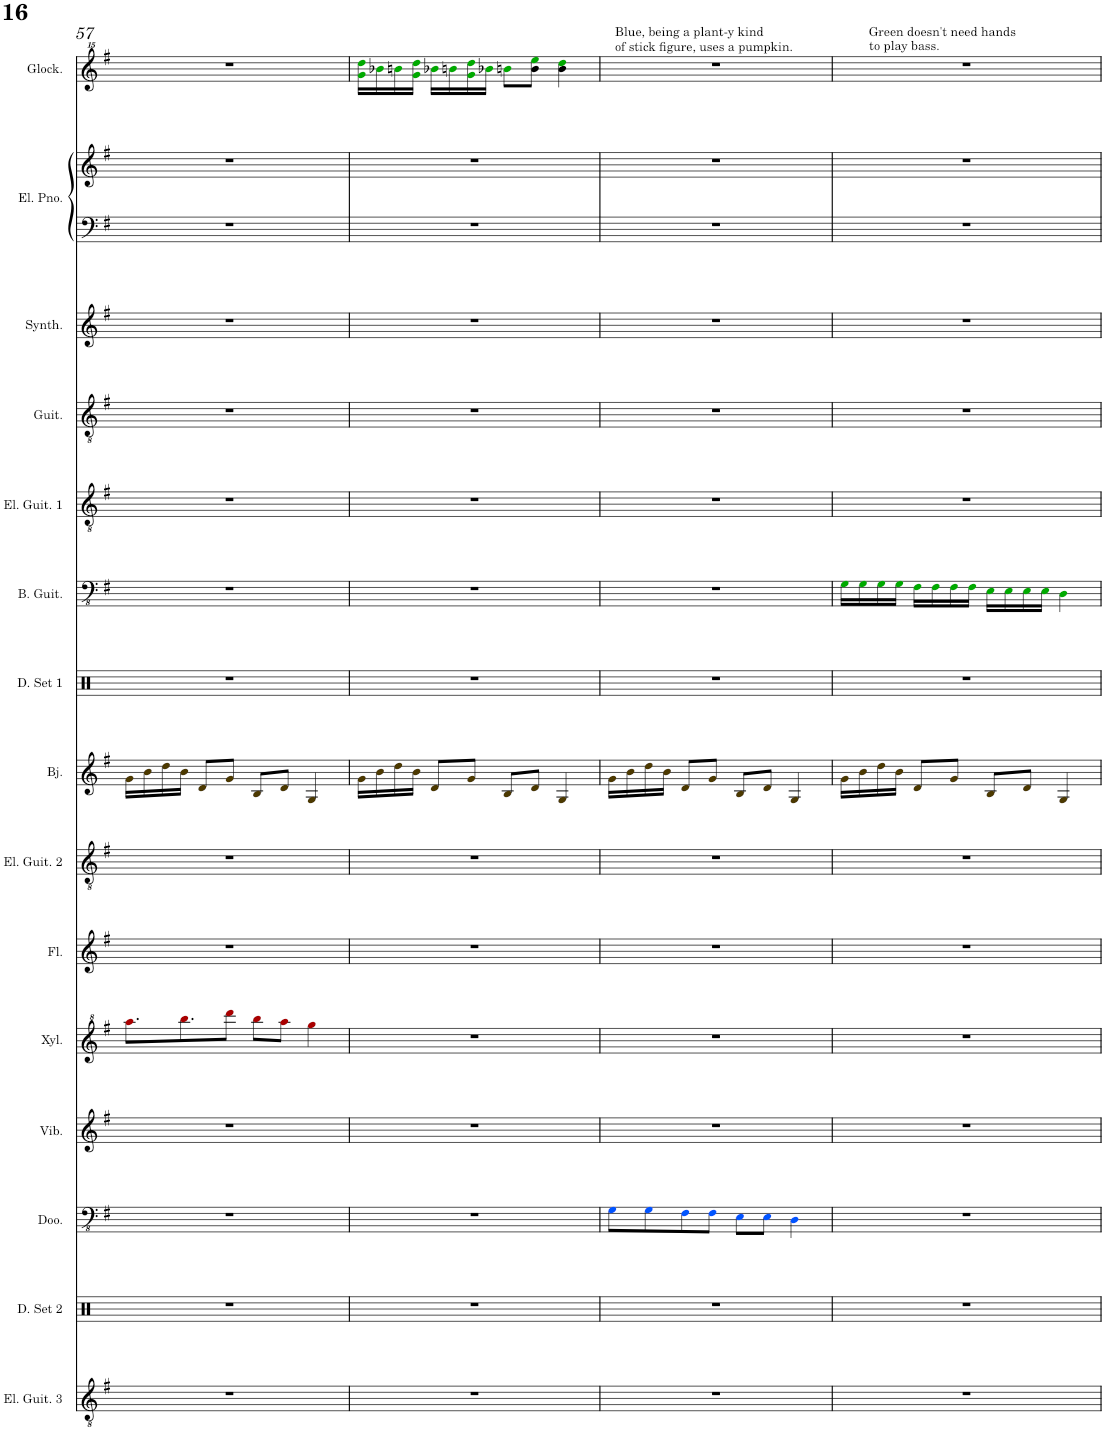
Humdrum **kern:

**kern	**kern	**kern	**kern	**kern	**kern	**kern	**kern	**kern	**kern	**kern	**kern	**kern	**kern	**kern	**kern
*part15	*part14	*part13	*part12	*part11	*part10	*part9	*part8	*part7	*part6	*part5	*part4	*part3	*part2	*part2	*part1
*staff16	*staff15	*staff14	*staff13	*staff12	*staff11	*staff10	*staff9	*staff8	*staff7	*staff6	*staff5	*staff4	*staff3	*staff2	*staff1
*I"Electric Guitar 3	*I"Drumset 2	*I"Didgeridoo	*I"Vibraphone	*I"Xylophone	*I"Flute	*I"Electric Guitar 2	*I"Banjo	*I"Drumset 1	*I"Bass Guitar	*I"Electric Guitar 1	*I"Guitar	*I"Square Synthesizer	*I"Electric Piano	*	*I"Glockenspiel
*I'El. Guit. 3	*I'D. Set 2	*I'Doo.	*I'Vib.	*I'Xyl.	*I'Fl.	*I'El. Guit. 2	*I'Bj.	*I'D. Set 1	*I'B. Guit.	*I'El. Guit. 1	*I'Guit.	*I'Synth.	*I'El. Pno.	*	*I'Glock.
!!LO:PB:g=z
*clefGv2	*clefX	*clefFv4	*clefG2	*clefG^2	*clefG2	*clefGv2	*clefG2	*clefX	*clefFv4	*clefGv2	*clefGv2	*clefG2	*clefF4	*clefG2	*clefG^^2
*k[f#]	*k[]	*k[f#]	*k[f#]	*k[f#]	*k[f#]	*k[f#]	*k[f#]	*k[]	*k[f#]	*k[f#]	*k[f#]	*k[f#]	*k[f#]	*k[f#]	*k[f#]
*M4/4	*M4/4	*M4/4	*M4/4	*M4/4	*M4/4	*M4/4	*M4/4	*M4/4	*M4/4	*M4/4	*M4/4	*M4/4	*M4/4	*M4/4	*M4/4
=57	=57	=57	=57	=57	=57	=57	=57	=57	=57	=57	=57	=57	=57	=57	=57
1r	1r	1r	1r	8.aaai\L	1r	1r	16gj\LL	1r	1r	1r	1r	1r	1r	1r	1r
.	.	.	.	.	.	.	16bj\	.	.	.	.	.	.	.	.
.	.	.	.	.	.	.	16ddj\	.	.	.	.	.	.	.	.
.	.	.	.	8.bbbi\	.	.	16bj\JJ	.	.	.	.	.	.	.	.
.	.	.	.	.	.	.	8dj/L	.	.	.	.	.	.	.	.
.	.	.	.	8ddddi\J	.	.	8gj/J	.	.	.	.	.	.	.	.
.	.	.	.	8bbbi\L	.	.	8Bj/L	.	.	.	.	.	.	.	.
.	.	.	.	8aaai\J	.	.	8dj/J	.	.	.	.	.	.	.	.
.	.	.	.	4gggi\	.	.	4Gj/	.	.	.	.	.	.	.	.
=58	=58	=58	=58	=58	=58	=58	=58	=58	=58	=58	=58	=58	=58	=58	=58
1r	1r	1r	1r	1r	1r	1r	16gj\LL	1r	1r	1r	1r	1r	1r	1r	16gggZ\ 16ddddZ\LL
.	.	.	.	.	.	.	16bj\	.	.	.	.	.	.	.	16bbb-XZ\
.	.	.	.	.	.	.	16ddj\	.	.	.	.	.	.	.	16bbbnZ\
.	.	.	.	.	.	.	16bj\JJ	.	.	.	.	.	.	.	16gggZ\ 16ddddZ\JJ
.	.	.	.	.	.	.	8dj/L	.	.	.	.	.	.	.	16bbb-XZ\LL
.	.	.	.	.	.	.	.	.	.	.	.	.	.	.	16bbbnZ\
.	.	.	.	.	.	.	8gj/J	.	.	.	.	.	.	.	16gggZ\ 16ddddZ\
.	.	.	.	.	.	.	.	.	.	.	.	.	.	.	16bbb-XZ\JJ
.	.	.	.	.	.	.	8Bj/L	.	.	.	.	.	.	.	8bbbnZ\L
.	.	.	.	.	.	.	8dj/J	.	.	.	.	.	.	.	8bbb\ 8eeeeZ\J
.	.	.	.	.	.	.	4Gj/	.	.	.	.	.	.	.	4bbb\ 4ddddZ\
=59	=59	=59	=59	=59	=59	=59	=59	=59	=59	=59	=59	=59	=59	=59	=59
!	!	!	!	!	!	!	!	!	!	!	!	!	!	!	!LO:TX:a:t=Blue, being a plant-y kind
!	!	!	!	!	!	!	!	!	!	!	!	!	!	!	!LO:TX:a:t=of stick figure, uses a pumpkin.
1r	1r	8GGV\L	1r	1r	1r	1r	16gj\LL	1r	1r	1r	1r	1r	1r	1r	1r
.	.	.	.	.	.	.	16bj\	.	.	.	.	.	.	.	.
.	.	8GGV\	.	.	.	.	16ddj\	.	.	.	.	.	.	.	.
.	.	.	.	.	.	.	16bj\JJ	.	.	.	.	.	.	.	.
.	.	8FF#V\	.	.	.	.	8dj/L	.	.	.	.	.	.	.	.
.	.	8FF#V\J	.	.	.	.	8gj/J	.	.	.	.	.	.	.	.
.	.	8EEV\L	.	.	.	.	8Bj/L	.	.	.	.	.	.	.	.
.	.	8EEV\J	.	.	.	.	8dj/J	.	.	.	.	.	.	.	.
.	.	4DDV\	.	.	.	.	4Gj/	.	.	.	.	.	.	.	.
=60	=60	=60	=60	=60	=60	=60	=60	=60	=60	=60	=60	=60	=60	=60	=60
!	!	!	!	!	!	!	!	!	!	!	!	!	!	!	!LO:TX:a:t=Green doesn't need hands
!	!	!	!	!	!	!	!	!	!	!	!	!	!	!	!LO:TX:a:t=to play bass.
1r	1r	1r	1r	1r	1r	1r	16gj\LL	1r	16GGZ\LL	1r	1r	1r	1r	1r	1r
.	.	.	.	.	.	.	16bj\	.	16GGZ\	.	.	.	.	.	.
.	.	.	.	.	.	.	16ddj\	.	16GGZ\	.	.	.	.	.	.
.	.	.	.	.	.	.	16bj\JJ	.	16GGZ\JJ	.	.	.	.	.	.
.	.	.	.	.	.	.	8dj/L	.	16FF#Z\LL	.	.	.	.	.	.
.	.	.	.	.	.	.	.	.	16FF#Z\	.	.	.	.	.	.
.	.	.	.	.	.	.	8gj/J	.	16FF#Z\	.	.	.	.	.	.
.	.	.	.	.	.	.	.	.	16FF#Z\JJ	.	.	.	.	.	.
.	.	.	.	.	.	.	8Bj/L	.	16EEZ\LL	.	.	.	.	.	.
.	.	.	.	.	.	.	.	.	16EEZ\	.	.	.	.	.	.
.	.	.	.	.	.	.	8dj/J	.	16EEZ\	.	.	.	.	.	.
.	.	.	.	.	.	.	.	.	16EEZ\JJ	.	.	.	.	.	.
.	.	.	.	.	.	.	4Gj/	.	4DDZ\	.	.	.	.	.	.
=	=	=	=	=	=	=	=	=	=	=	=	=	=	=	=
*-	*-	*-	*-	*-	*-	*-	*-	*-	*-	*-	*-	*-	*-	*-	*-
